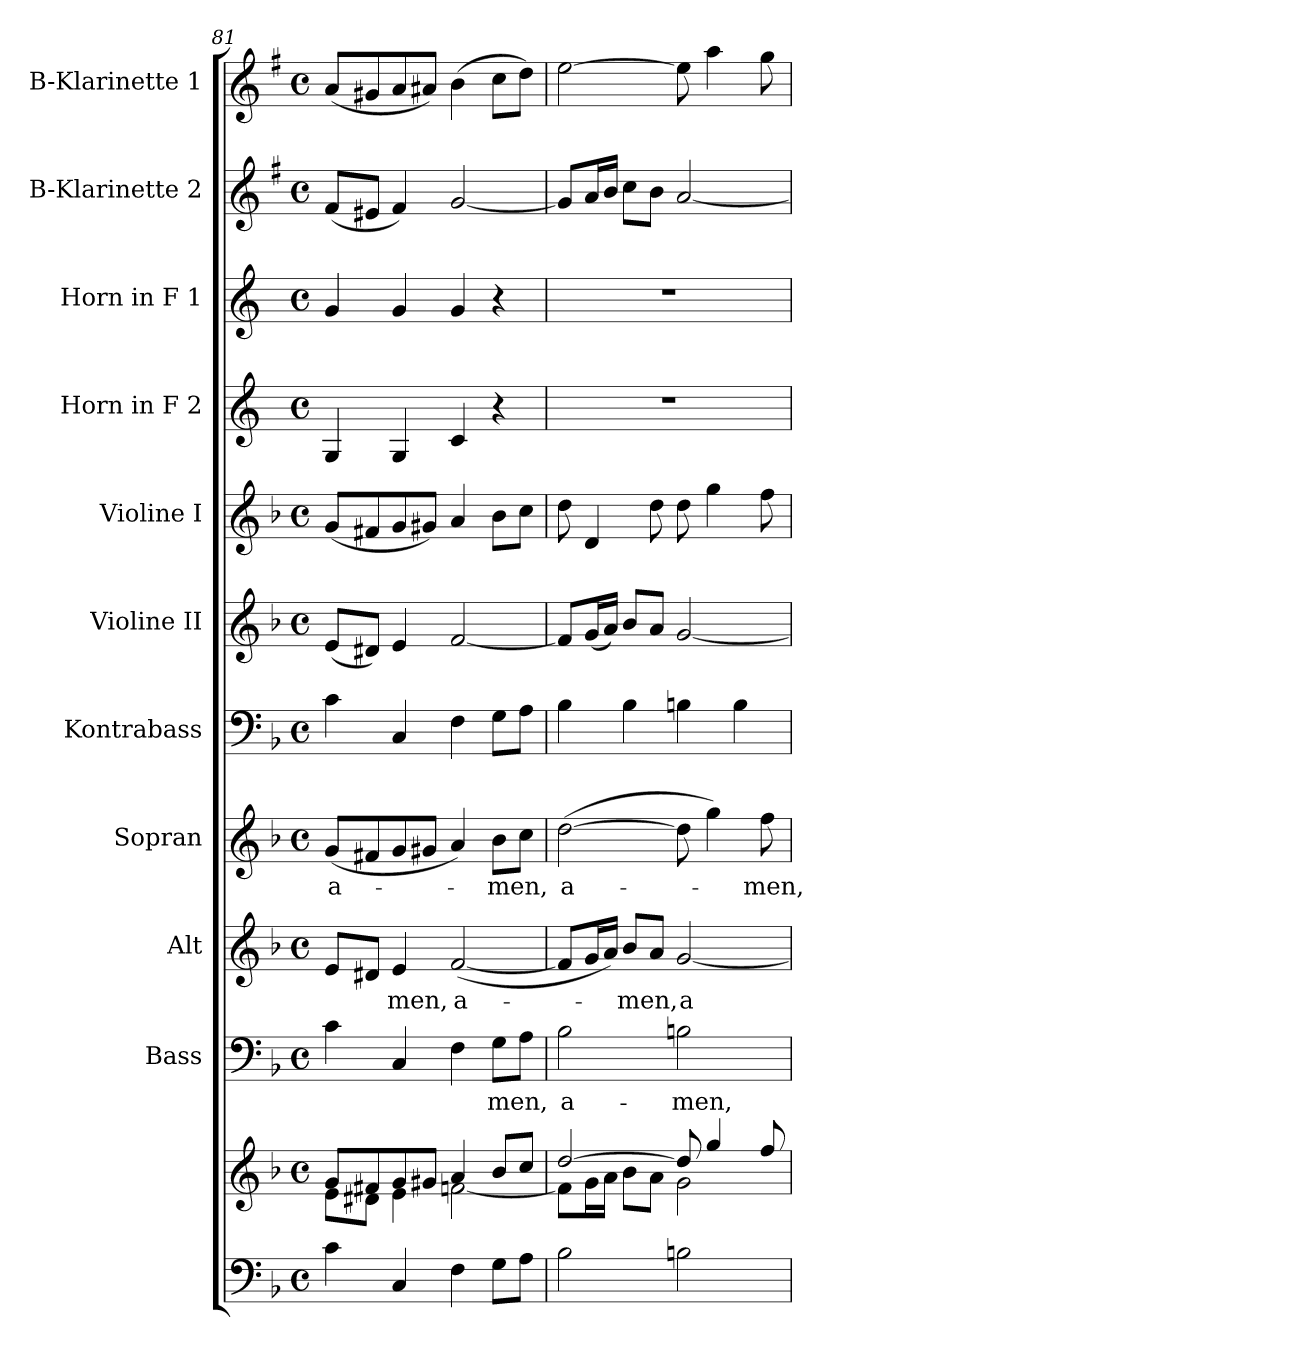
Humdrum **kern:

**kern	**kern	**kern	**text	**kern	**text	**kern	**text	**kern	**kern	**kern	**kern	**kern	**kern	**kern
*part11	*part11	*part10	*part10	*part9	*part9	*part8	*part8	*part7	*part6	*part5	*part4	*part3	*part2	*part1
*staff12	*staff11	*staff10	*staff10	*staff9	*staff9	*staff8	*staff8	*staff7	*staff6	*staff5	*staff4	*staff3	*staff2	*staff1
*	*	*I"Bass	*	*I"Alt	*	*I"Sopran	*	*I"Kontrabass	*I"Violine II	*I"Violine I	*I"Horn in F 2	*I"Horn in F 1	*I"B-Klarinette 2	*I"B-Klarinette 1
*	*	*I'B.	*	*I'A.	*	*I'S.	*	*I'Kb.	*I'Vl. II	*I'Vl. I	*	*	*I'B Kl. 2	*I'B Kl. 1
*clefF4	*clefG2	*clefF4	*	*clefG2	*	*clefG2	*	*clefF4	*clefG2	*clefG2	*clefG2	*clefG2	*clefG2	*clefG2
*	*	*	*	*	*	*	*	*ITrd7c12	*	*	*ITrd4c7	*ITrd4c7	*ITrd1c2	*ITrd1c2
*k[b-]	*k[b-]	*k[b-]	*	*k[b-]	*	*k[b-]	*	*k[b-]	*k[b-]	*k[b-]	*k[b-]	*k[b-]	*k[b-]	*k[b-]
*F:	*F:	*F:	*	*F:	*	*F:	*	*F:	*F:	*F:	*F:	*F:	*F:	*F:
*M4/4	*M4/4	*M4/4	*	*M4/4	*	*M4/4	*	*M4/4	*M4/4	*M4/4	*M4/4	*M4/4	*M4/4	*M4/4
*met(c)	*met(c)	*met(c)	*	*met(c)	*	*met(c)	*	*met(c)	*met(c)	*met(c)	*met(c)	*met(c)	*met(c)	*met(c)
=81	=81	=81	=81	=81	=81	=81	=81	=81	=81	=81	=81	=81	=81	=81
*	*^	*	*	*	*	*	*	*	*	*	*	*	*	*
!	!	!	!	!	!	!	!	!LO:LY:b	!	!	!	!	!	!	!
4c\	8g/L	8e\L	4c\	.	8e/L	.	(<8g/L	a-	4C\	(<8e/L	(<8g/L	4C/	4c/	(<8e/L	(<8g/L
.	8f#X/	8d#X\J	.	.	8d#X/J	.	8f#X/	.	.	8d#X/J)	8f#X/	.	.	8d#X/J	8f#X/
!	!	!	!	!	!	!LO:LY:b	!	!	!	!	!	!	!	!	!
4C/	8g/	4e\	4C/	.	4e/	-men,	8g/	.	4CC/	4e/	8g/	4C/	4c/	4e/)	8g/
.	8g#X/J	.	.	.	.	.	8g#X/J	.	.	.	8g#X/J)	.	.	.	8g#X/J)
!	!	!	!	!	!	!LO:LY:b	!	!	!	!	!	!	!	!	!
4F\	4a/	[<2f\	4F\	.	(<[2f/	a-	4a/)	.	4FF\	[2f/	4a/	4F/	4c/	[2f/	(>4a\
!	!	!	!	!LO:LY:b	!	!	!	!LO:LY:b	!	!	!	!	!	!	!
8G\L	8b-/L	.	8G\L	-men,	.	.	8b-\L	-men,	8GG\L	.	8b-\L	4r	4r	.	8b-\L
8A\J	8cc/J	.	8A\J	.	.	.	8cc\J	.	8AA\J	.	8cc\J	.	.	.	8cc\J)
!!LO:PB:g=z
=82	=82	=82	=82	=82	=82	=82	=82	=82	=82	=82	=82	=82	=82	=82	=82
!	!	!	!	!LO:LY:b	!	!	!	!LO:LY:b	!	!	!	!	!	!	!
2B-\	[>2dd/	8f\L]	2B-\	a-	8f/L]	.	(>[2dd\	a-	4BB-\	8f/L]	8dd\	1r	1r	8f/L]	[2dd\
.	.	16g\L	.	.	16g/L	.	.	.	.	(<16g/L	4d/	.	.	16g/L	.
.	.	16a\JJ	.	.	16a/JJ)	.	.	.	.	16a/JJ)	.	.	.	16a/JJ	.
!	!	!	!	!	!	!LO:LY:b	!	!	!	!	!	!	!	!	!
.	.	8b-\L	.	.	8b-/L	-men,	.	.	4BB-\	8b-/L	.	.	.	8b-\L	.
.	.	8a\J	.	.	8a/J	.	.	.	.	8a/J	8dd\	.	.	8a\J	.
!	!	!	!	!LO:LY:b	!	!LO:LY:b	!	!	!	!	!	!	!	!	!
2Bn\	8dd/]	2g\	2Bn\	-men,	[2g/	a-	8dd\]	.	4BBn\	[2g/	8dd\	.	.	[2g/	8dd\]
.	4gg/	.	.	.	.	.	4gg\)	.	.	.	4gg\	.	.	.	4gg\
.	.	.	.	.	.	.	.	.	4BB\	.	.	.	.	.	.
!	!	!	!	!	!	!	!	!LO:LY:b	!	!	!	!	!	!	!
.	8ff/	.	.	.	.	.	8ff\	-men,	.	.	8ff\	.	.	.	8ff\
*	*v	*v	*	*	*	*	*	*	*	*	*	*	*	*	*
=	=	=	=	=	=	=	=	=	=	=	=	=	=	=
*-	*-	*-	*-	*-	*-	*-	*-	*-	*-	*-	*-	*-	*-	*-
